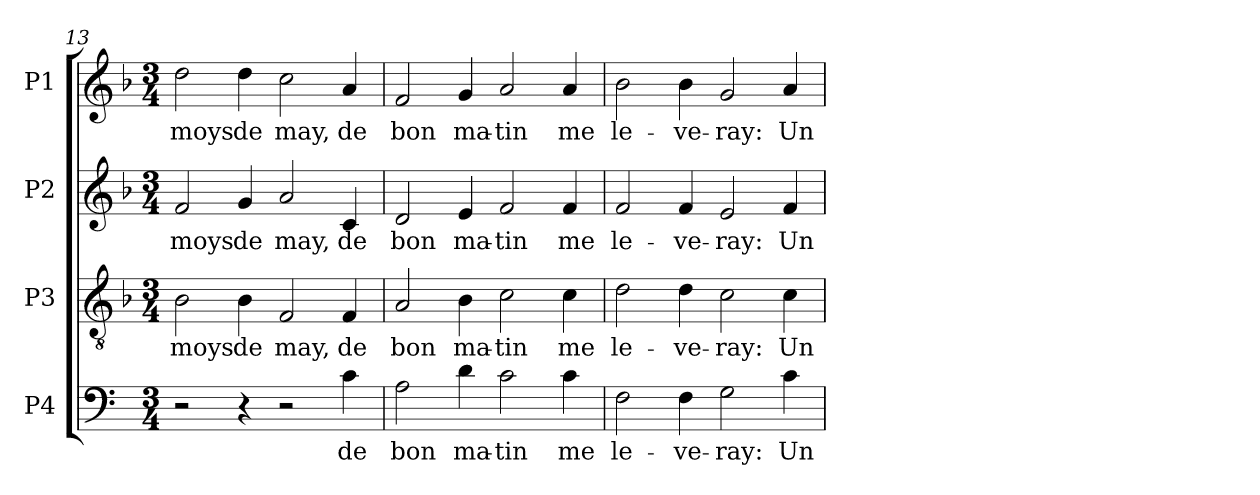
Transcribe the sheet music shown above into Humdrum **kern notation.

**kern	**text	**kern	**text	**kern	**text	**kern	**text
*part4	*part4	*part3	*part3	*part2	*part2	*part1	*part1
*staff4	*staff4	*staff3	*staff3	*staff2	*staff2	*staff1	*staff1
*I"P4	*	*I"P3	*	*I"P2	*	*I"P1	*
!!LO:PB:g=z
*clefF4	*	*clefGv2	*	*clefG2	*	*clefG2	*
*ITrd4c7	*	*ITrd7c12	*	*	*	*	*
*k[b-]	*	*k[b-]	*	*k[b-]	*	*k[b-]	*
*F:	*	*F:	*	*F:	*	*F:	*
*M3/4	*	*M3/4	*	*M3/4	*	*M3/4	*
=13	=13	=13	=13	=13	=13	=13	=13
!	!	!	!LO:LY:b:color=#000000	!	!	!	!
!	!	!	!	!	!LO:LY:b:color=#000000	!	!
!	!	!	!	!	!	!	!LO:LY:b:color=#000000
2r	.	2BB-i\	moys	2fi/	moys	2ddi\	moys
!	!	!	!LO:LY:b:color=#000000	!	!	!	!
!	!	!	!	!	!LO:LY:b:color=#000000	!	!
!	!	!	!	!	!	!	!LO:LY:b:color=#000000
4r	.	4BB-i\	de	4gi/	de	4ddi\	de
!	!	!	!LO:LY:b:color=#000000	!	!	!	!
!	!	!	!	!	!LO:LY:b:color=#000000	!	!
!	!	!	!	!	!	!	!LO:LY:b:color=#000000
2r	.	2FFi/	may,	2ai/	may,	2cci\	may,
!	!LO:LY:b:color=#000000	!	!	!	!	!	!
!	!	!	!LO:LY:b:color=#000000	!	!	!	!
!	!	!	!	!	!LO:LY:b:color=#000000	!	!
!	!	!	!	!	!	!	!LO:LY:b:color=#000000
4Fi\	de	4FFi/	de	4ci/	de	4ai/	de
=14	=14	=14	=14	=14	=14	=14	=14
!	!LO:LY:b:color=#000000	!	!	!	!	!	!
!	!	!	!LO:LY:b:color=#000000	!	!	!	!
!	!	!	!	!	!LO:LY:b:color=#000000	!	!
!	!	!	!	!	!	!	!LO:LY:b:color=#000000
2Di\	bon	2AAi/	bon	2di/	bon	2fi/	bon
!	!LO:LY:b:color=#000000	!	!	!	!	!	!
!	!	!	!LO:LY:b:color=#000000	!	!	!	!
!	!	!	!	!	!LO:LY:b:color=#000000	!	!
!	!	!	!	!	!	!	!LO:LY:b:color=#000000
4Gi\	ma-	4BB-i\	ma-	4ei/	ma-	4gi/	ma-
!	!LO:LY:b:color=#000000	!	!	!	!	!	!
!	!	!	!LO:LY:b:color=#000000	!	!	!	!
!	!	!	!	!	!LO:LY:b:color=#000000	!	!
!	!	!	!	!	!	!	!LO:LY:b:color=#000000
2Fi\	-tin	2Ci\	-tin	2fi/	-tin	2ai/	-tin
!	!LO:LY:b:color=#000000	!	!	!	!	!	!
!	!	!	!LO:LY:b:color=#000000	!	!	!	!
!	!	!	!	!	!LO:LY:b:color=#000000	!	!
!	!	!	!	!	!	!	!LO:LY:b:color=#000000
4Fi\	me	4Ci\	me	4fi/	me	4ai/	me
=15	=15	=15	=15	=15	=15	=15	=15
!	!LO:LY:b:color=#000000	!	!	!	!	!	!
!	!	!	!LO:LY:b:color=#000000	!	!	!	!
!	!	!	!	!	!LO:LY:b:color=#000000	!	!
!	!	!	!	!	!	!	!LO:LY:b:color=#000000
2BB-i\	le-	2Di\	le-	2fi/	le-	2b-i\	le-
!	!LO:LY:b:color=#000000	!	!	!	!	!	!
!	!	!	!LO:LY:b:color=#000000	!	!	!	!
!	!	!	!	!	!LO:LY:b:color=#000000	!	!
!	!	!	!	!	!	!	!LO:LY:b:color=#000000
4BB-i\	-ve-	4Di\	-ve-	4fi/	-ve-	4b-i\	-ve-
!	!LO:LY:b:color=#000000	!	!	!	!	!	!
!	!	!	!LO:LY:b:color=#000000	!	!	!	!
!	!	!	!	!	!LO:LY:b:color=#000000	!	!
!	!	!	!	!	!	!	!LO:LY:b:color=#000000
2Ci\	-ray:	2Ci\	-ray:	2ei/	-ray:	2gi/	-ray:
!	!LO:LY:b:color=#000000	!	!	!	!	!	!
!	!	!	!LO:LY:b:color=#000000	!	!	!	!
!	!	!	!	!	!LO:LY:b:color=#000000	!	!
!	!	!	!	!	!	!	!LO:LY:b:color=#000000
4Fi\	Un	4Ci\	Un	4fi/	Un	4ai/	Un
=	=	=	=	=	=	=	=
*-	*-	*-	*-	*-	*-	*-	*-
